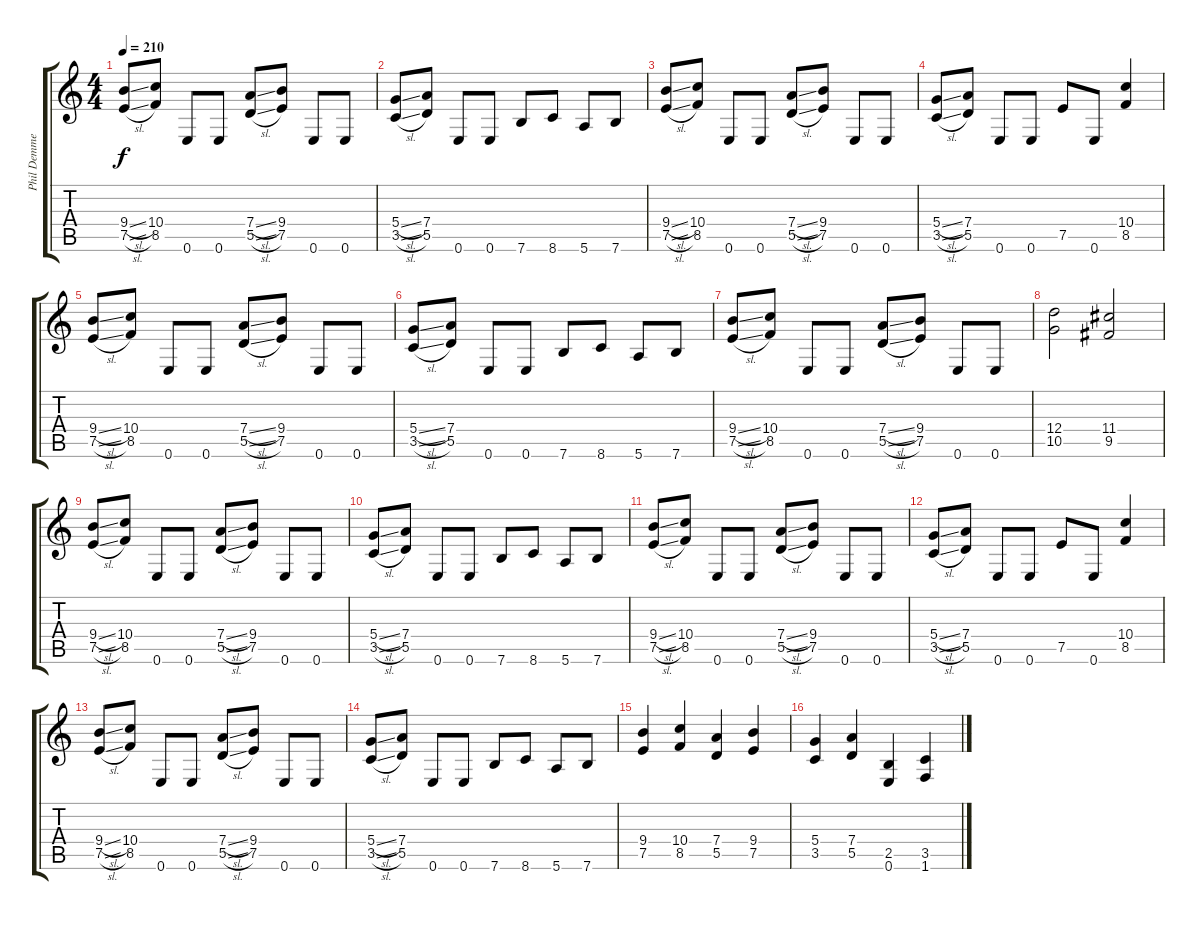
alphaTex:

\track ("Phil Demmel" "Phil Demme") {instrument distortionguitar}
\staff {score tabs}
\tuning (E4 B3 G3 D3 A2 E2) {hide}
\ts (4 4)
\tempo 210
\clef g2
\ks c
(9.4{sl} 7.5{sl}).8{dy f} (10.4 8.5).8 0.6.8 0.6.8 (7.4{sl} 5.5{sl}).8 (9.4 7.5).8 0.6.8 0.6.8 |
(5.4{sl} 3.5{sl}).8 (7.4 5.5).8 0.6.8 0.6.8 7.6.8 8.6.8 5.6.8 7.6.8 |
(9.4{sl} 7.5{sl}).8 (10.4 8.5).8 0.6.8 0.6.8 (7.4{sl} 5.5{sl}).8 (9.4 7.5).8 0.6.8 0.6.8 |
(5.4{sl} 3.5{sl}).8 (7.4 5.5).8 0.6.8 0.6.8 7.5.8 0.6.8 (10.4 8.5).4 |
(9.4{sl} 7.5{sl}).8 (10.4 8.5).8 0.6.8 0.6.8 (7.4{sl} 5.5{sl}).8 (9.4 7.5).8 0.6.8 0.6.8 |
(5.4{sl} 3.5{sl}).8 (7.4 5.5).8 0.6.8 0.6.8 7.6.8 8.6.8 5.6.8 7.6.8 |
(9.4{sl} 7.5{sl}).8 (10.4 8.5).8 0.6.8 0.6.8 (7.4{sl} 5.5{sl}).8 (9.4 7.5).8 0.6.8 0.6.8 |
(12.4 10.5).2 (11.4 9.5).2 |
(9.4{sl} 7.5{sl}).8 (10.4 8.5).8 0.6.8 0.6.8 (7.4{sl} 5.5{sl}).8 (9.4 7.5).8 0.6.8 0.6.8 |
(5.4{sl} 3.5{sl}).8 (7.4 5.5).8 0.6.8 0.6.8 7.6.8 8.6.8 5.6.8 7.6.8 |
(9.4{sl} 7.5{sl}).8 (10.4 8.5).8 0.6.8 0.6.8 (7.4{sl} 5.5{sl}).8 (9.4 7.5).8 0.6.8 0.6.8 |
(5.4{sl} 3.5{sl}).8 (7.4 5.5).8 0.6.8 0.6.8 7.5.8 0.6.8 (10.4 8.5).4 |
(9.4{sl} 7.5{sl}).8 (10.4 8.5).8 0.6.8 0.6.8 (7.4{sl} 5.5{sl}).8 (9.4 7.5).8 0.6.8 0.6.8 |
(5.4{sl} 3.5{sl}).8 (7.4 5.5).8 0.6.8 0.6.8 7.6.8 8.6.8 5.6.8 7.6.8 |
(9.4 7.5).4 (10.4 8.5).4 (7.4 5.5).4 (9.4 7.5).4 |
(5.4 3.5).4 (7.4 5.5).4 (2.5 0.6).4 (3.5 1.6).4
